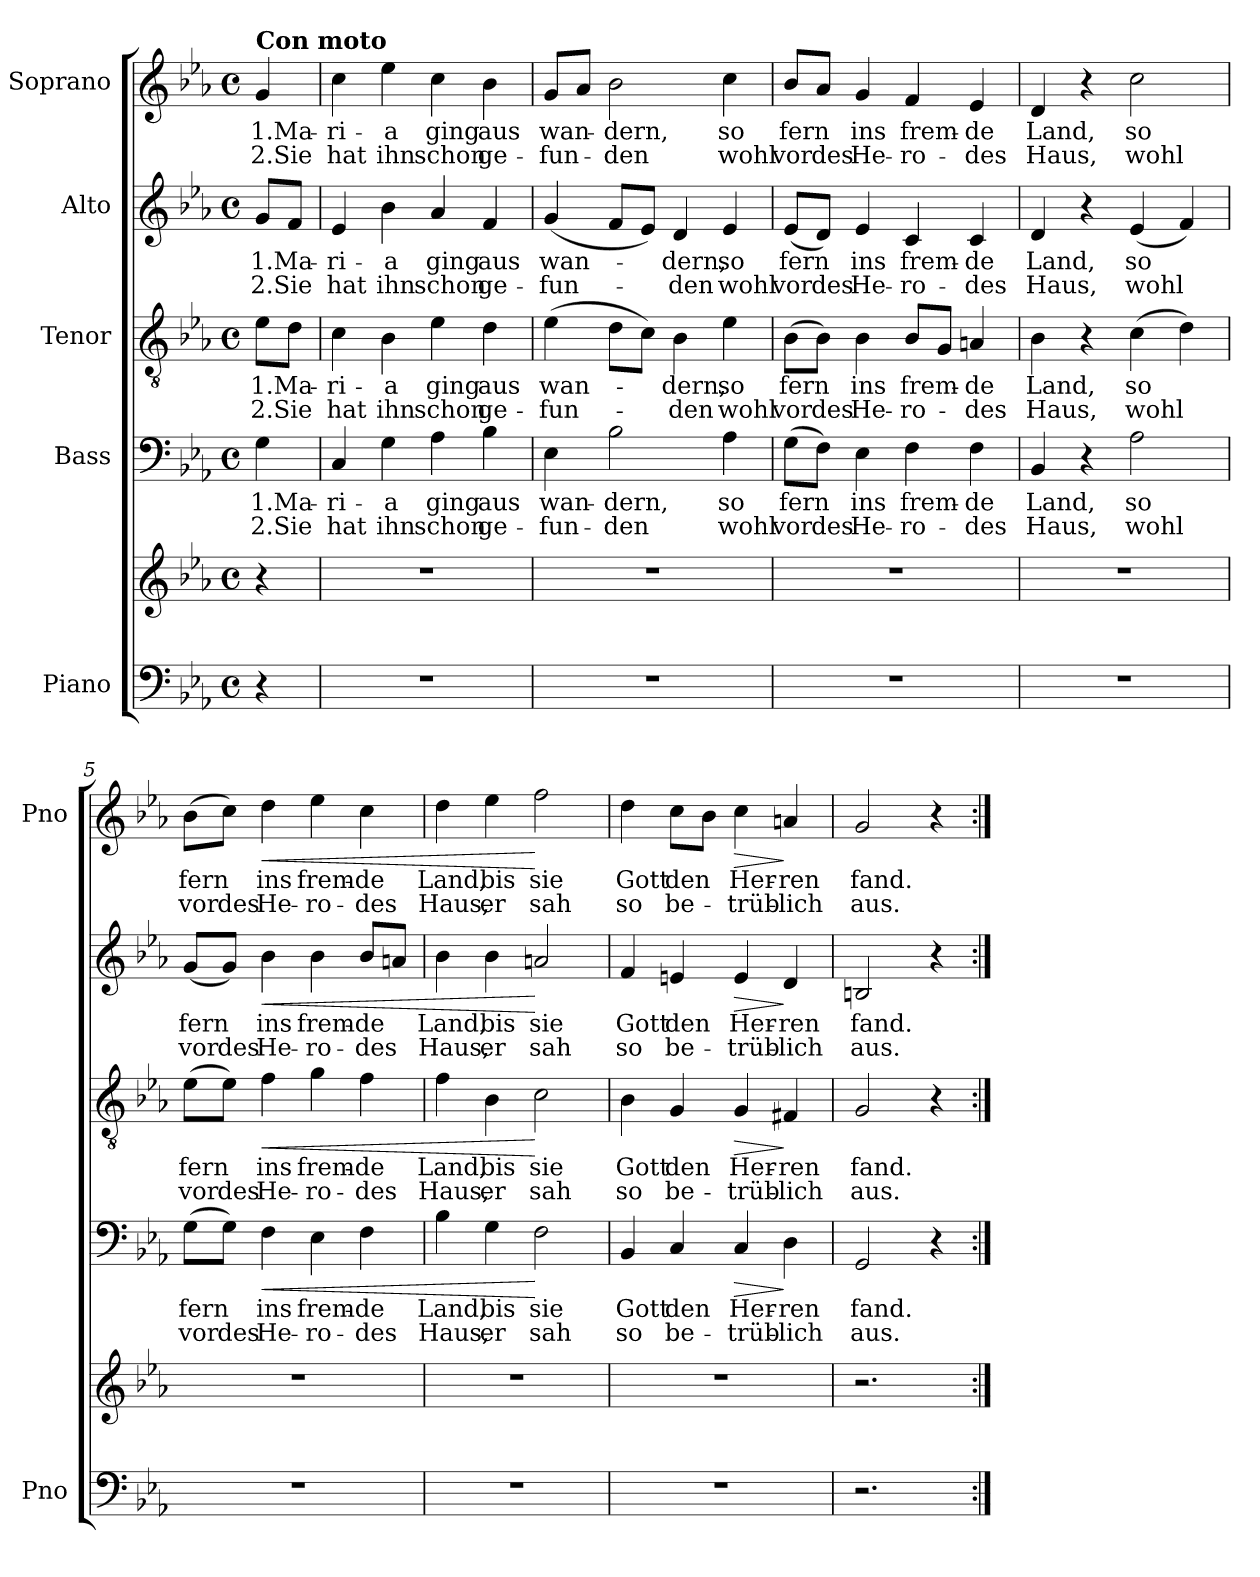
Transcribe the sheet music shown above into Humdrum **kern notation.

**kern	**kern	**kern	**text	**text	**dynam	**kern	**text	**text	**dynam	**kern	**text	**text	**dynam	**kern	**text	**text	**dynam
*part5	*part5	*part4	*part4	*part4	*part4	*part3	*part3	*part3	*part3	*part2	*part2	*part2	*part2	*part1	*part1	*part1	*part1
*staff6	*staff5	*staff4	*staff4	*staff4	*staff4	*staff3	*staff3	*staff3	*staff3	*staff2	*staff2	*staff2	*staff2	*staff1	*staff1	*staff1	*staff1
*I"Piano	*	*I"Bass	*	*	*	*I"Tenor	*	*	*	*I"Alto	*	*	*	*I"Soprano	*	*	*
*I'Pno	*	*	*	*	*	*	*	*	*	*	*	*	*	*I'Pno	*	*	*
*clefF4	*clefG2	*clefF4	*	*	*	*clefGv2	*	*	*	*clefG2	*	*	*	*clefG2	*	*	*
*k[b-e-a-]	*k[b-e-a-]	*k[b-e-a-]	*	*	*	*k[b-e-a-]	*	*	*	*k[b-e-a-]	*	*	*	*k[b-e-a-]	*	*	*
*c:	*c:	*c:	*	*	*	*c:	*	*	*	*c:	*	*	*	*c:	*	*	*
*M4/4	*M4/4	*M4/4	*	*	*	*M4/4	*	*	*	*M4/4	*	*	*	*M4/4	*	*	*
*met(c)	*met(c)	*met(c)	*	*	*	*met(c)	*	*	*	*met(c)	*	*	*	*met(c)	*	*	*
=	=	=	=	=	=	=	=	=	=	=	=	=	=	=	=	=	=
!	!	!	!	!	!	!	!	!	!	!	!	!	!	!LO:TX:a:B:t=Con moto	!	!	!
4r	4r	4G\	1.Ma-	2.Sie	.	8e-\L	1.Ma-	2.Sie	.	8g/L	1.Ma-	2.Sie	.	4g/	1.Ma-	2.Sie	.
.	.	.	.	.	.	8d\J	.	.	.	8f/J	.	.	.	.	.	.	.
=1	=1	=1	=1	=1	=1	=1	=1	=1	=1	=1	=1	=1	=1	=1	=1	=1	=1
1r	1r	4C/	-ri-	hat	.	4c\	-ri-	hat	.	4e-/	-ri-	hat	.	4cc\	-ri-	hat	.
.	.	4G\	-a	ihn	.	4B-\	-a	ihn	.	4b-\	-a	ihn	.	4ee-\	-a	ihn	.
.	.	4A-\	ging	schon	.	4e-\	ging	schon	.	4a-/	ging	schon	.	4cc\	ging	schon	.
.	.	4B-\	aus	ge-	.	4d\	aus	ge-	.	4f/	aus	ge-	.	4b-\	aus	ge-	.
=2	=2	=2	=2	=2	=2	=2	=2	=2	=2	=2	=2	=2	=2	=2	=2	=2	=2
1r	1r	4E-\	wan-	-fun-	.	(4e-\	wan-	-fun-	.	(4g/	wan-	-fun-	.	8g/L	wan-	-fun-	.
.	.	.	.	.	.	.	.	.	.	.	.	.	.	8a-/J	.	.	.
.	.	2B-\	-dern,	-den	.	8d\L	.	.	.	8f/L	.	.	.	2b-\	-dern,	-den	.
.	.	.	.	.	.	8c\J)	.	.	.	8e-/J)	.	.	.	.	.	.	.
.	.	.	.	.	.	4B-\	-dern,	-den	.	4d/	-dern,	-den	.	.	.	.	.
.	.	4A-\	so	wohl	.	4e-\	so	wohl	.	4e-/	so	wohl	.	4cc\	so	wohl	.
=3	=3	=3	=3	=3	=3	=3	=3	=3	=3	=3	=3	=3	=3	=3	=3	=3	=3
1r	1r	(8G\L	fern	vor	.	(8B-\L	fern	vor	.	(8e-/L	fern	vor	.	8b-/L	fern	vor	.
.	.	8F\J)	.	des	.	8B-\J)	.	des	.	8d/J)	.	des	.	8a-/J	.	des	.
.	.	4E-\	ins	He-	.	4B-\	ins	He-	.	4e-/	ins	He-	.	4g/	ins	He-	.
.	.	4F\	frem-	-ro-	.	8B-/L	frem-	-ro-	.	4c/	frem-	-ro-	.	4f/	frem-	-ro-	.
.	.	.	.	.	.	8G/J	.	.	.	.	.	.	.	.	.	.	.
.	.	4F\	-de	-des	.	4An/	-de	-des	.	4c/	-de	-des	.	4e-/	-de	-des	.
=4	=4	=4	=4	=4	=4	=4	=4	=4	=4	=4	=4	=4	=4	=4	=4	=4	=4
1r	1r	4BB-/	Land,	Haus,	.	4B-\	Land,	Haus,	.	4d/	Land,	Haus,	.	4d/	Land,	Haus,	.
.	.	4r	.	.	.	4r	.	.	.	4r	.	.	.	4r	.	.	.
.	.	2A-\	so	wohl	.	(4c\	so	wohl	.	(4e-/	so	wohl	.	2cc\	so	wohl	.
.	.	.	.	.	.	4d\)	.	.	.	4f/)	.	.	.	.	.	.	.
!!LO:LB:g=z
=5	=5	=5	=5	=5	=5	=5	=5	=5	=5	=5	=5	=5	=5	=5	=5	=5	=5
1r	1r	(8G\L	fern	vor	.	(8e-\L	fern	vor	.	(8g/L	fern	vor	.	(8b-\L	fern	vor	.
.	.	8G\J)	.	des	.	8e-\J)	.	des	.	8g/J)	.	des	.	8cc\J)	.	des	.
!	!	!	!	!	!LO:HP:b	!	!	!	!LO:HP:b	!	!	!	!LO:HP:b	!	!	!	!LO:HP:b
.	.	4F\	ins	He-	<	4f\	ins	He-	<	4b-\	ins	He-	<	4dd\	ins	He-	<
.	.	4E-\	frem-	-ro-	.	4g\	frem-	-ro-	.	4b-\	frem-	-ro-	.	4ee-\	frem-	-ro-	.
.	.	4F\	-de	-des	.	4f\	-de	-des	.	8b-/L	-de	-des	.	4cc\	-de	-des	.
.	.	.	.	.	.	.	.	.	.	8an/J	.	.	.	.	.	.	.
=6	=6	=6	=6	=6	=6	=6	=6	=6	=6	=6	=6	=6	=6	=6	=6	=6	=6
1r	1r	4B-\	Land,	Haus,	.	4f\	Land,	Haus,	.	4b-\	Land,	Haus,	.	4dd\	Land,	Haus,	.
.	.	4G\	bis	er	.	4B-\	bis	er	.	4b-\	bis	er	.	4ee-\	bis	er	.
.	.	2F\	sie	sah	[	2c\	sie	sah	[	2an/	sie	sah	[	2ff\	sie	sah	[
=7	=7	=7	=7	=7	=7	=7	=7	=7	=7	=7	=7	=7	=7	=7	=7	=7	=7
1r	1r	4BB-/	Gott	so	.	4B-\	Gott	so	.	4f/	Gott	so	.	4dd\	Gott	so	.
.	.	4C/	den	be-	.	4G/	den	be-	.	4en/	den	be-	.	8cc\L	den	be-	.
.	.	.	.	.	.	.	.	.	.	.	.	.	.	8b-\J	.	.	.
!	!	!	!	!	!LO:HP:b	!	!	!	!LO:HP:b	!	!	!	!LO:HP:b	!	!	!	!LO:HP:b
.	.	4C/	Her-	-trüb-	>	4G/	Her-	-trüb-	>	4e/	Her-	-trüb-	>	4cc\	Her-	-trüb-	>
.	.	4D\	-ren	-lich	]	4F#X/	-ren	-lich	]	4d/	-ren	-lich	]	4an/	-ren	-lich	]
=8	=8	=8	=8	=8	=8	=8	=8	=8	=8	=8	=8	=8	=8	=8	=8	=8	=8
2.r	2.r	2GG/	fand.	aus.	.	2G/	fand.	aus.	.	2Bn/	fand.	aus.	.	2g/	fand.	aus.	.
.	.	4r	.	.	.	4r	.	.	.	4r	.	.	.	4r	.	.	.
=:|!	=:|!	=:|!	=:|!	=:|!	=:|!	=:|!	=:|!	=:|!	=:|!	=:|!	=:|!	=:|!	=:|!	=:|!	=:|!	=:|!	=:|!
*-	*-	*-	*-	*-	*-	*-	*-	*-	*-	*-	*-	*-	*-	*-	*-	*-	*-
